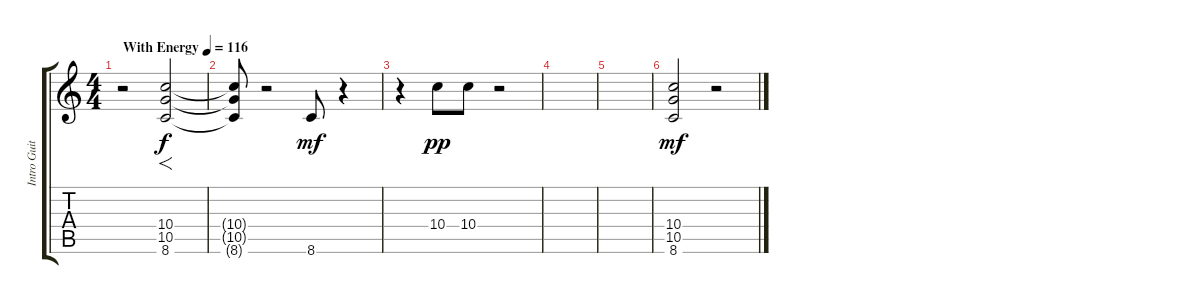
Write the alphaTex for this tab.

\track ("Intro Guitar" "Intro Guit") {instrument acousticguitarsteel}
\staff {score tabs}
\tuning (E4 B3 G3 D3 A2 E2) {hide}
\ts (4 4)
\tempo (116 "With Energy")
\clef g2
\ks c
r.2{dy f instrument acousticguitarsteel} (10.4 10.5 8.6).2{f} |
(10.4{t} 10.5{t} 8.6{t}).8 r.2 8.6.8{dy mf} r.4 |
r.4 10.4.8{dy pp} 10.4.8 r.2 |
|
|
(10.4 10.5 8.6).2{dy mf} r.2
